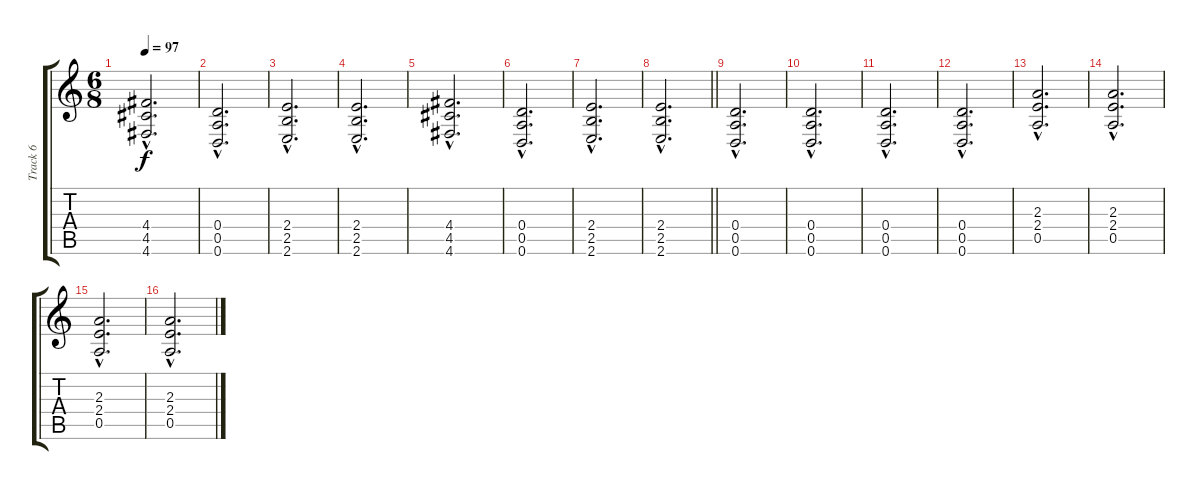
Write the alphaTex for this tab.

\track ("Track 6" "Track 6") {instrument distortionguitar}
\staff {score tabs}
\tuning (E4 B3 G3 D3 A2 D2) {hide}
\ts (6 8)
\tempo 97
\clef g2
\ks c
(4.4{hac} 4.5{hac} 4.6{hac}).2{d dy f} |
(0.4{hac} 0.5{hac} 0.6{hac}).2{d} |
(2.4{hac} 2.5{hac} 2.6{hac}).2{d} |
(2.4{hac} 2.5{hac} 2.6{hac}).2{d} |
(4.4{hac} 4.5{hac} 4.6{hac}).2{d} |
(0.4{hac} 0.5{hac} 0.6{hac}).2{d} |
(2.4{hac} 2.5{hac} 2.6{hac}).2{d} |
\barLineRight lightlight
(2.4{hac} 2.5{hac} 2.6{hac}).2{d} |
(0.4{hac} 0.5{hac} 0.6{hac}).2{d} |
(0.4{hac} 0.5{hac} 0.6{hac}).2{d} |
(0.4{hac} 0.5{hac} 0.6{hac}).2{d} |
(0.4{hac} 0.5{hac} 0.6{hac}).2{d} |
(2.3{hac} 2.4{hac} 0.5{hac}).2{d} |
(2.3{hac} 2.4{hac} 0.5{hac}).2{d} |
(2.3{hac} 2.4{hac} 0.5{hac}).2{d} |
(2.3{hac} 2.4{hac} 0.5{hac}).2{d}
